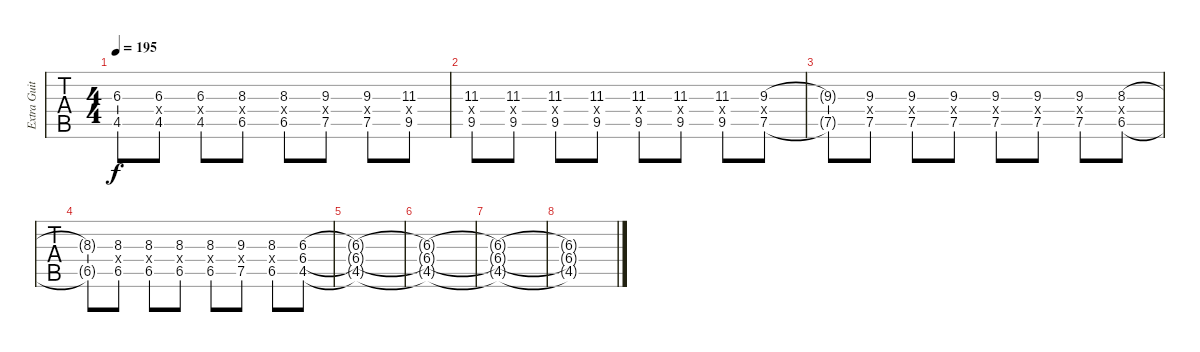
\track ("Extra Guitar" "Extra Guit") {instrument distortionguitar}
\staff {tabs}
\tuning (Eb4 Bb3 Gb3 Db3 Ab2 Eb2) {hide}
\ts (4 4)
\tempo 195
\clef g2
\ks c
(6.3{t} 4.5{t}).8{dy f} (6.3 4.4{x} 4.5).8 (6.3 4.4{x} 4.5).8 (8.3 6.4{x} 6.5).8 (8.3 6.4{x} 6.5).8 (9.3 7.4{x} 7.5).8 (9.3 7.4{x} 7.5).8 (11.3 9.4{x} 9.5).8 |
(11.3 9.4{x} 9.5).8 (11.3 9.4{x} 9.5).8 (11.3 9.4{x} 9.5).8 (11.3 9.4{x} 9.5).8 (11.3 9.4{x} 9.5).8 (11.3 9.4{x} 9.5).8 (11.3 9.4{x} 9.5).8 (9.3 9.4{x} 7.5).8 |
(9.3{t} 7.5{t}).8 (9.3 7.4{x} 7.5).8 (9.3 7.4{x} 7.5).8 (9.3 7.4{x} 7.5).8 (9.3 6.4{x} 7.5).8 (9.3 7.4{x} 7.5).8 (9.3 6.4{x} 7.5).8 (8.3 4.4{x} 6.5).8 |
(8.3{t} 6.5{t}).8 (8.3 4.4{x} 6.5).8 (8.3 4.4{x} 6.5).8 (8.3 4.4{x} 6.5).8 (8.3 6.4{x} 6.5).8 (9.3 6.4{x} 7.5).8 (8.3 6.4{x} 6.5).8 (6.3 6.4 4.5).8 |
(6.3{t} 6.4{t} 4.5{t}).1 |
(6.3{t} 6.4{t} 4.5{t}).1 |
(6.3{t} 6.4{t} 4.5{t}).1 |
(6.3{t} 6.4{t} 4.5{t}).1
